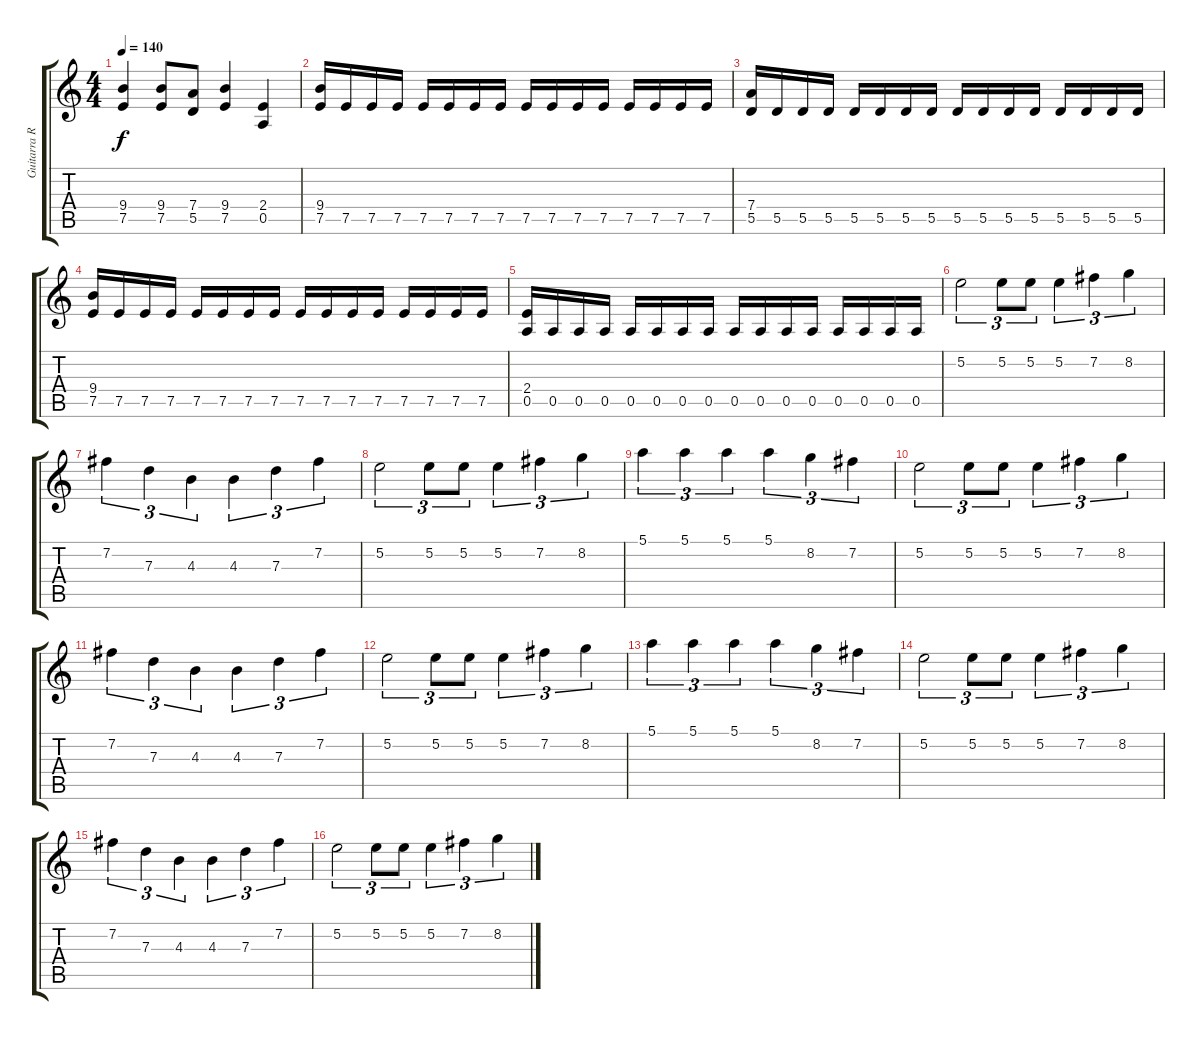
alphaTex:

\track ("Guitarra Ritmica" "Guitarra R") {instrument distortionguitar}
\staff {score tabs}
\tuning (E4 B3 G3 D3 A2 E2) {hide}
\ts (4 4)
\tempo 140
\clef g2
\ks c
(9.4 7.5).4{dy f} (9.4 7.5).8 (7.4 5.5).8 (9.4 7.5).4 (2.4 0.5).4 |
(9.4 7.5).16 7.5.16 7.5.16 7.5.16 7.5.16 7.5.16 7.5.16 7.5.16 7.5.16 7.5.16 7.5.16 7.5.16 7.5.16 7.5.16 7.5.16 7.5.16 |
(7.4 5.5).16 5.5.16 5.5.16 5.5.16 5.5.16 5.5.16 5.5.16 5.5.16 5.5.16 5.5.16 5.5.16 5.5.16 5.5.16 5.5.16 5.5.16 5.5.16 |
(9.4 7.5).16 7.5.16 7.5.16 7.5.16 7.5.16 7.5.16 7.5.16 7.5.16 7.5.16 7.5.16 7.5.16 7.5.16 7.5.16 7.5.16 7.5.16 7.5.16 |
(2.4 0.5).16 0.5.16 0.5.16 0.5.16 0.5.16 0.5.16 0.5.16 0.5.16 0.5.16 0.5.16 0.5.16 0.5.16 0.5.16 0.5.16 0.5.16 0.5.16 |
5.2.2{tu (3 2)} 5.2.8{tu (3 2)} 5.2.8{tu (3 2)} 5.2.4{tu (3 2)} 7.2.4{tu (3 2)} 8.2.4{tu (3 2)} |
7.2.4{tu (3 2)} 7.3.4{tu (3 2)} 4.3.4{tu (3 2)} 4.3.4{tu (3 2)} 7.3.4{tu (3 2)} 7.2.4{tu (3 2)} |
5.2.2{tu (3 2)} 5.2.8{tu (3 2)} 5.2.8{tu (3 2)} 5.2.4{tu (3 2)} 7.2.4{tu (3 2)} 8.2.4{tu (3 2)} |
5.1.4{tu (3 2)} 5.1.4{tu (3 2)} 5.1.4{tu (3 2)} 5.1.4{tu (3 2)} 8.2.4{tu (3 2)} 7.2.4{tu (3 2)} |
5.2.2{tu (3 2)} 5.2.8{tu (3 2)} 5.2.8{tu (3 2)} 5.2.4{tu (3 2)} 7.2.4{tu (3 2)} 8.2.4{tu (3 2)} |
7.2.4{tu (3 2)} 7.3.4{tu (3 2)} 4.3.4{tu (3 2)} 4.3.4{tu (3 2)} 7.3.4{tu (3 2)} 7.2.4{tu (3 2)} |
5.2.2{tu (3 2)} 5.2.8{tu (3 2)} 5.2.8{tu (3 2)} 5.2.4{tu (3 2)} 7.2.4{tu (3 2)} 8.2.4{tu (3 2)} |
5.1.4{tu (3 2)} 5.1.4{tu (3 2)} 5.1.4{tu (3 2)} 5.1.4{tu (3 2)} 8.2.4{tu (3 2)} 7.2.4{tu (3 2)} |
5.2.2{tu (3 2)} 5.2.8{tu (3 2)} 5.2.8{tu (3 2)} 5.2.4{tu (3 2)} 7.2.4{tu (3 2)} 8.2.4{tu (3 2)} |
7.2.4{tu (3 2)} 7.3.4{tu (3 2)} 4.3.4{tu (3 2)} 4.3.4{tu (3 2)} 7.3.4{tu (3 2)} 7.2.4{tu (3 2)} |
5.2.2{tu (3 2)} 5.2.8{tu (3 2)} 5.2.8{tu (3 2)} 5.2.4{tu (3 2)} 7.2.4{tu (3 2)} 8.2.4{tu (3 2)}
